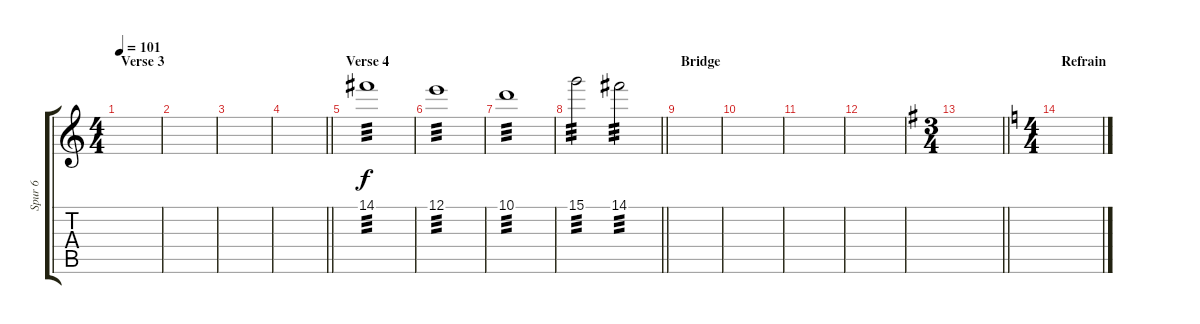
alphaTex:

\track ("Spur 6" "Spur 6") {instrument distortionguitar}
\staff {score tabs}
\tuning (E4 B3 G3 D3 A2 E2) {hide}
\ts (4 4)
\section ("" "Verse 3")
\tempo 101
\clef g2
\ks c
|
|
|
\barLineRight lightlight
|
\section ("" "Verse 4")
14.1.1{tp 3 volume 7} |
12.1.1{tp 3} |
10.1.1{tp 3} |
\barLineRight lightlight
15.1.2{tp 3} 14.1.2{tp 3} |
\section ("" "Bridge")
|
|
|
|
\ts (3 4)
\barLineRight lightlight
\ks g
|
\ts (4 4)
\section ("" "Refrain")
\ks c
